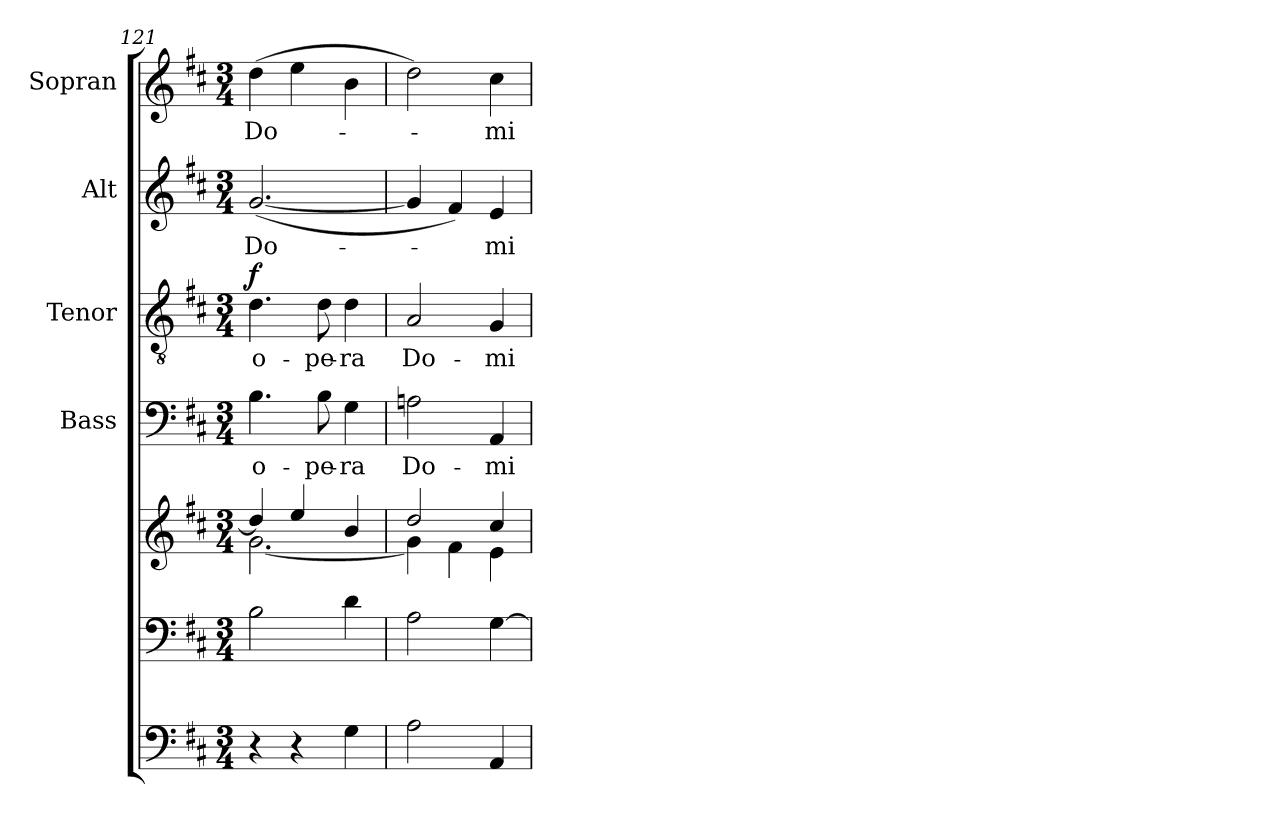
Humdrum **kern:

**kern	**kern	**kern	**kern	**text	**kern	**text	**dynam	**kern	**text	**kern	**text
*part6	*part5	*part5	*part4	*part4	*part3	*part3	*part3	*part2	*part2	*part1	*part1
*staff7	*staff6	*staff5	*staff4	*staff4	*staff3	*staff3	*staff3	*staff2	*staff2	*staff1	*staff1
*	*	*	*I"Bass	*	*I"Tenor	*	*	*I"Alt	*	*I"Sopran	*
*	*	*	*I'B.	*	*I'T.	*	*	*I'A.	*	*I'S.	*
*clefF4	*clefF4	*clefG2	*clefF4	*	*clefGv2	*	*	*clefG2	*	*clefG2	*
*k[f#c#]	*k[f#c#]	*k[f#c#]	*k[f#c#]	*	*k[f#c#]	*	*	*k[f#c#]	*	*k[f#c#]	*
*D:	*D:	*D:	*D:	*	*D:	*	*	*D:	*	*D:	*
*M3/4	*M3/4	*M3/4	*M3/4	*	*M3/4	*	*	*M3/4	*	*M3/4	*
=121	=121	=121	=121	=121	=121	=121	=121	=121	=121	=121	=121
*	*	*^	*	*	*	*	*	*	*	*	*
!	!	!	!	!	!LO:LY:b	!	!LO:LY:b	!LO:DY:a	!	!LO:LY:b	!	!LO:LY:b
4r	2B\	4dd/]	[<2.g\	4.B\	o-	4.d\	o-	f	(<[2.g/	Do-	(>4dd\	Do-
4r	.	4ee/	.	.	.	.	.	.	.	.	4ee\	.
!	!	!	!	!	!LO:LY:b	!	!LO:LY:b	!	!	!	!	!
.	.	.	.	8B\	-pe-	8d\	-pe-	.	.	.	.	.
!	!	!	!	!	!LO:LY:b	!	!LO:LY:b	!	!	!	!	!
4G\	4d\	4b/	.	4G\	-ra	4d\	-ra	.	.	.	4b\	.
=122	=122	=122	=122	=122	=122	=122	=122	=122	=122	=122	=122	=122
!	!	!	!	!	!LO:LY:b	!	!LO:LY:b	!	!	!	!	!
2A\	2A\	2dd/	4g\]	2An\	Do-	2A/	Do-	.	4g/]	.	2dd\)	.
.	.	.	4f#\	.	.	.	.	.	4f#/)	.	.	.
!	!	!	!	!	!LO:LY:b	!	!LO:LY:b	!	!	!LO:LY:b	!	!LO:LY:b
4AA/	[4G\	4cc#/	4e\	4AA/	-mi-	4G/	-mi-	.	4e/	-mi-	4cc#\	-mi-
*	*	*v	*v	*	*	*	*	*	*	*	*	*
=	=	=	=	=	=	=	=	=	=	=	=
*-	*-	*-	*-	*-	*-	*-	*-	*-	*-	*-	*-
